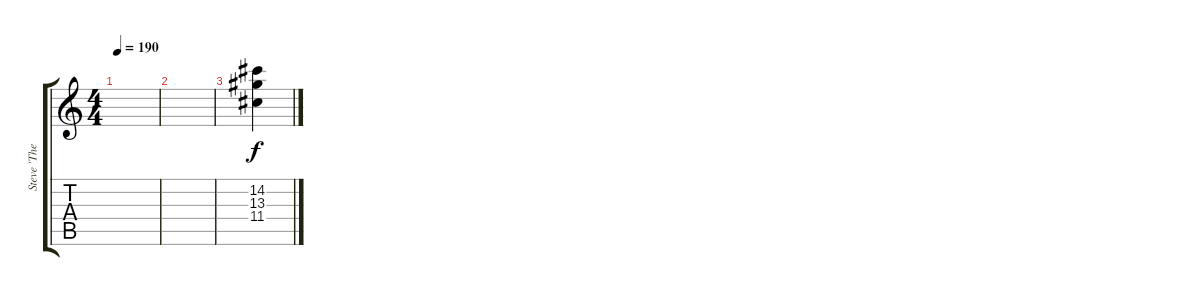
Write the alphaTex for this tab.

\track ("Steve 'The Colonel' Cropper" "Steve 'The") {instrument electricguitarmuted}
\staff {score tabs}
\tuning (E4 B3 G3 D3 A2 E2) {hide}
\ts (4 4)
\tempo 190
\clef g2
\ks c
|
|
(14.2 13.3 11.4).4
